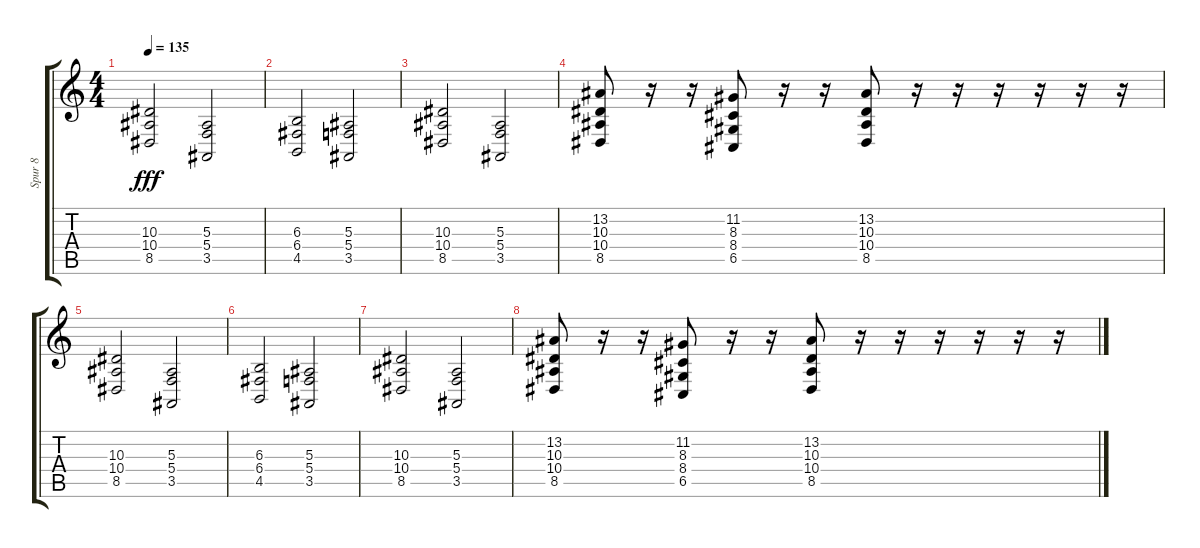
\track ("Spur 8" "Spur 8") {instrument choiraahs}
\staff {score tabs}
\tuning (D4 A3 F3 C3 G2 D2) {hide}
\ts (4 4)
\tempo 135
\clef g2
\ks c
(10.3 10.4 8.5).2{dy fff} (5.3 5.4 3.5).2 |
(6.3 6.4 4.5).2 (5.3 5.4 3.5).2 |
(10.3 10.4 8.5).2 (5.3 5.4 3.5).2 |
(13.2 10.3 10.4 8.5).8 r.16 r.16 (11.2 8.3 8.4 6.5).8 r.16 r.16 (13.2 10.3 10.4 8.5).8 r.16 r.16 r.16 r.16 r.16 r.16 |
(10.3 10.4 8.5).2 (5.3 5.4 3.5).2 |
(6.3 6.4 4.5).2 (5.3 5.4 3.5).2 |
(10.3 10.4 8.5).2 (5.3 5.4 3.5).2 |
(13.2 10.3 10.4 8.5).8 r.16 r.16 (11.2 8.3 8.4 6.5).8 r.16 r.16 (13.2 10.3 10.4 8.5).8 r.16 r.16 r.16 r.16 r.16 r.16
